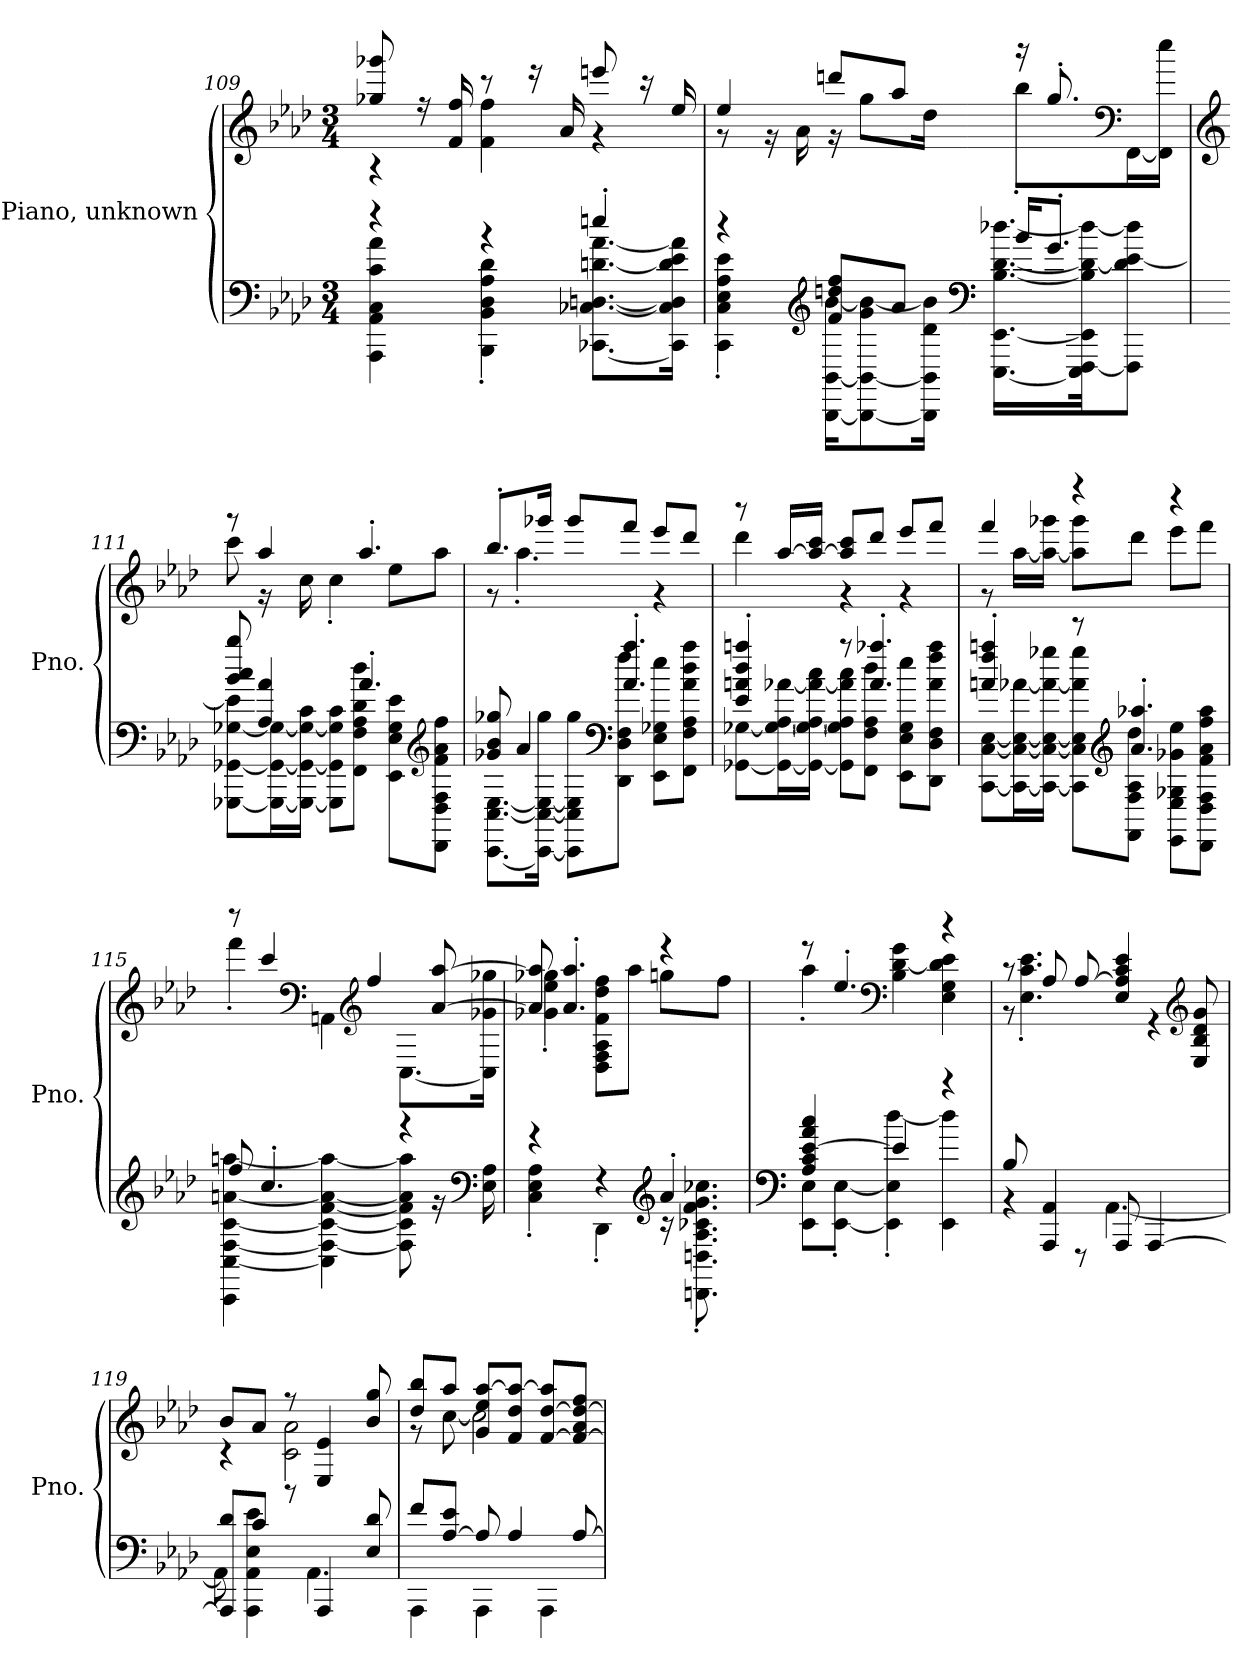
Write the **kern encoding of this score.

**kern	**kern
*part1	*part1
*staff2	*staff1
*I"Piano, unknown	*
*I'Pno.	*
!!LO:LB:g=z
*clefF4	*clefG2
*k[b-e-a-d-]	*k[b-e-a-d-]
*M3/4	*M3/4
=109	=109
*^	*^
4r	4AAA-\ 4AA-\ 4C\ 4c\ 4a-\	8gg-X/ 8ggg-X/	4r
.	.	16r	.
.	.	16f/ 16ff/	.
4r	4BBB-\' 4BB-\' 4D-\' 4A-\' 4d-\'	8r	4f\ 4ff\
.	.	16r	.
.	.	16a-/	.
4een'/	[8.CC-X\ [8.C-X\ [8.Dn\ [8.dn\ [8.a-\L	8eeen/	4r
.	.	16r	.
.	16CC-\] 16C-\] 16D\] 16d\] 16e-\ 16a-\]Jk	16ee-/	.
=110	=110	=110	=110
4r	4CC\' 4C\' 4E-\' 4A-\' 4e-\'	4ee-/	8r
.	.	.	16r
.	.	.	16a-\
*clefG2	*	*	*
8f/ 8ddn/ 8ff/L	[16BBB-\ [16BB-\ [16b-\KL	8dddn/L	16r
.	8BBB-\_ 8BB-\_ 8g\ 8b-\_	.	8gg\L
8a-/J	.	8aa-/J	.
.	16BBB-\] 16BB-\] 16d-\ 16b-\]Jk	.	16dd-\Jk
*clefF4	*	*	*
16b-/KL	[16.EEE-\ [16.EE-\ [16.B-\ [16.d-\ [16.dd-X\LL	16r	8bb-'\L
8.g'/J	.	8.gg'/	.
.	32EEE-\] [32FFF\ 32EE-\] 32B-\] 32d-\_ 32dd-\_JK	.	.
*	*	*clefF4	*
.	8FFF\] 8d-\] [8e-\ 8dd-\]J	.	[16FF\L
.	.	.	16FF\] 16ee-\JJ
!!LO:PB:g=z	!!
=111	=111	=111	=111
*	*	*clefG2	*
8b-/ 8cc/ 8bb-/	[8GGG-X\ [8GG-X\ [8G-X\ 8e-\]L	8r	8ccc\
4A-/ 4a-/	16GGG-\_ 16GG-\_ 16G-\_L	4aa-/	16r
.	16GGG-\_ 16GG-\_ 16G-\_ 16c\JJ	.	16cc\
.	8GGG-\] 8GG-\] 8G-\] 8c\L	.	4cc'\
4.a-'/	8FF\ 8F\ 8A-\ 8d-\ 8dd-\J	4.aa-'/	.
.	8EE-\ 8E-\ 8G-\ 8e-\L	.	8ee-\L
*clefG2	*	*	*
.	8DD-\ 8D-\ 8F\ 8f\ 8a-\ 8ff\J	.	8aa-\J
=112	=112	=112	=112
8g-X/ 8b-/ 8gg-X/	[8.CC\ [8.C\ [8.E-\L	8.bb-'/L	8r
4a-/	.	.	4.aa-'\
.	16CC\_ 16C\_ 16E-\_ 16gg-\Jk	16ggg-X/Jk	.
.	8CC\] 8C\] 8E-\] 8gg-\L	8ggg-/L	.
*clefF4	*	*	*
4.a-/' 4.aa-/'	8DD-\ 8D-\ 8F\ 8ff\J	8fff/J	.
.	8EE-\ 8E-\ 8G-X\ 8ee-\L	8eee-/L	4r
.	8FF\ 8F\ 8A-\ 8a-\ 8dd-\ 8aa-\J	8ddd-/J	.
=113	=113	=113	=113
4e-/' 4an/' 4dd-/' 4aan/'	[8GG-X\ [8G-X\L	8r	4ddd-\
.	16GG-\_ 16G-\_ [16A-\ [16a-X\L	[16aa-/LL	.
.	16GG-\_ 16G-\_ 16A-\_ 16a-\_ 16cc\JJ	16aa-/_ 16ccc/JJ	.
8r	8GG-\] 8G-\] 8A-\] 8a-\] 8cc\L	8aa-/] 8ccc/L	4r
4.a-/' 4.aa-X/'	8FF\ 8F\ 8A-\ 8dd-\J	8ddd-/J	.
.	8EE-\ 8E-\ 8G-\ 8ee-\L	8eee-/L	4r
.	8DD-\ 8D-\ 8F\ 8a-\ 8ff\ 8aa-\J	8fff/J	.
!!LO:LB:g=z	!!
=114	=114	=114	=114
4an/' 4ff/' 4aan/'	[8CC\ [8C\ [8E-\L	4fff/	8r
.	16CC\_ 16C\_ 16E-\_ [16a-X\L	.	[16aa-\LL
.	16CC\_ 16C\_ 16E-\_ 16a-\_ 16gg-X\JJ	.	16aa-\_ 16ggg-X\JJ
8r	8CC\] 8C\] 8E-\] 8a-\] 8gg-\L	4r	8aa-\] 8ggg-\L
*clefG2	*	*	*
4.a-/' 4.aa-X/'	8FF\ 8F\ 8A-\ 8dd-\J	.	8ddd-\J
.	8EE-\ 8E-\ 8G-X\ 8g-X\ 8ee-\L	4r	8eee-\L
.	8DD-\ 8D-\ 8F\ 8f\ 8a-\ 8ff\ 8aa-\J	.	8fff\J
=115	=115	=115	=115
8ff/	4CC\ [4C\ [4F\ [4c\ [4an\ [4aan\	8r	4fff'\
4.cc'/	.	4ccc/	.
*	*	*clefF4	*
.	4C\] 4F\_ 4c\_ [4f\ 4a\_ 4aa\_	.	4AAn\
*	*	*clefG2	*
.	.	4ff/	.
4r	8F\] 8c\] 8f\] 8a\] 8aa\]	.	[8.C\L
.	16r	[8a-/ [8aa-/	.
*clefF4	*	*	*
.	16E-\ 16A-\	.	16C\] 16g-X\ 16gg-X\Jk
=116	=116	=116	=116
4r	4C\' 4E-\' 4A-\'	8a-/] 8aa-/]	4g-X\' 4ee-\' 4gg-X\'
.	.	4.a-/' 4.aa-/'	.
4r	4DD-'\	.	8D-\ 8F\ 8A-\ 8f\ 8dd-\ 8ff\L
.	.	.	8aa-\J
*clefG2	*	*	*
4a-'/	16r	4r	8ggn\L
.	8.DDn\' 8.Dn\' 8.A-\' 8.c-X\' 8.f\' 8.g\' 8.cc-X\'	.	.
.	.	.	8ff\J
!!LO:LB:g=z	!!
=117	=117	=117	=117
*clefF4	*	*	*
4A-/ 4c/ [4e-/ 4a-/ 4cc/	8EE-\ 8E-\L	8r	4aa-'\
.	[8EE-\' [8E-\'J	4.ee-'/	.
*	*	*clefF4	*
4e-/]	4EE-\]' 4E-\]' [4dd-\'	.	4B-\ [4d-\ 4g\
4r	4EE-\ 4dd-\]	4r	4E-\ 4G\ 4d-\] 4e-\
=118	=118	=118	=118
8B-/	4r	8r	8r
4AAA-/ 4AA-/	.	8A-/	4.E-\' 4.c\' 4.e-\'
.	8r	[8A-/	.
8AAA-/	[4.AA-\	4E-/ 4A-/] 4c/ 4e-/	.
[4AAA-/	.	.	4r
*	*	*clefG2	*
.	.	8E-/ 8B-/ 8d-/ 8g/	.
=119	=119	=119	=119
8AAA-/] 8d-/L	8AA-\]	8b-/L	4r
8c/J	4AAA-\ 4AA-\ 4E-\ 4e-\	8a-/J	.
8r	.	8r	2c\ 2a-\
4AAA-/	4.AA-\	4E-/ 4e-/	.
8E-/ 8d-/	.	8b-/ 8gg/	.
=120	=120	=120	=120
8f/L	4AAA-\	8dd-/ 8bb-/L	8r
[8A-/ 8e-/J	.	8aa-/J	[8cc\
8A-/]	4AAA-\	8g/ 8ee-/ [8aa-/L	2cc\]
4A-/	.	8f/ 8dd-/ 8aa-/_J	.
.	4AAA-\	[8f/ [8dd-/ 8aa-/]L	.
[8A-/	.	8f/_ 8a-/ 8dd-/_ 8ff/J	.
*v	*v	*	*
*	*v	*v
=	=
*-	*-
